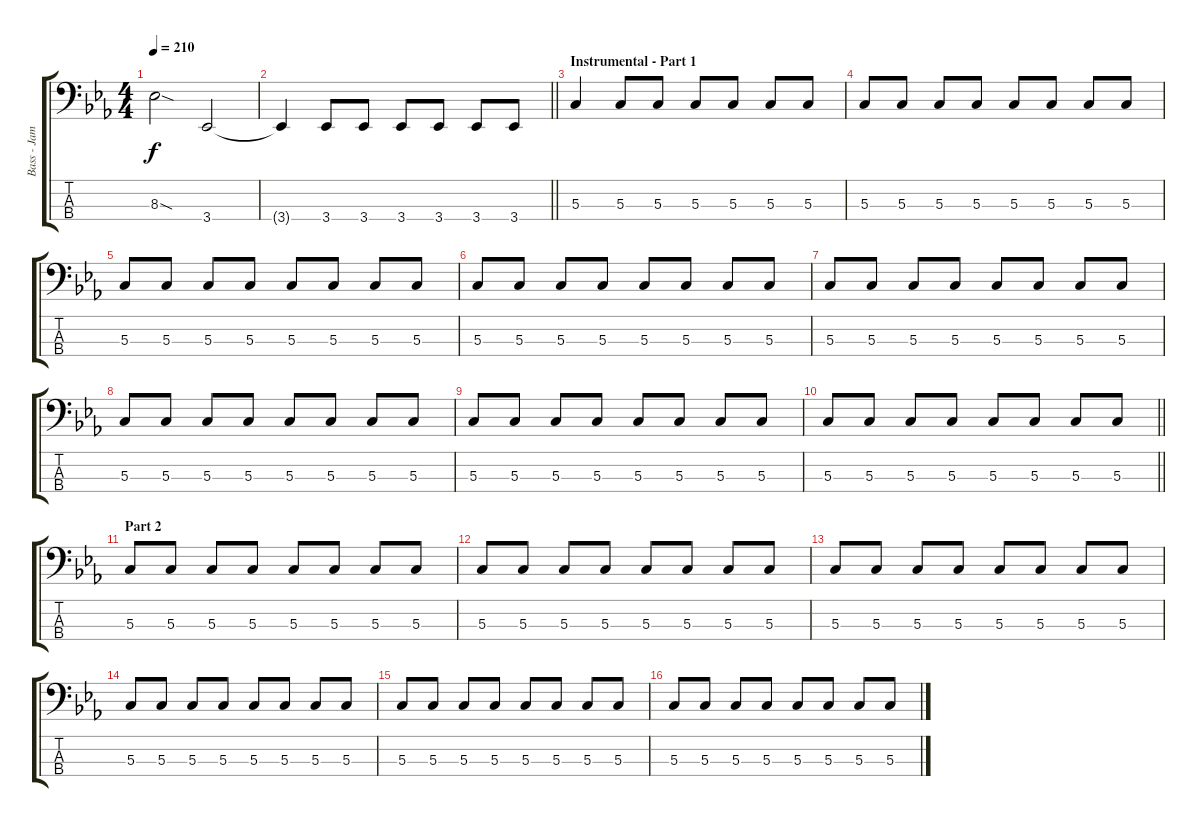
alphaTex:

\track ("Bass - James Johnston" "Bass - Jam") {instrument electricbassfinger}
\staff {score tabs}
\tuning (F2 C2 G1 C1) {hide}
\ts (4 4)
\tempo 210
\clef f4
\ks cminor
8.3{sod t}.2{dy f} 3.4.2 |
\barLineRight lightlight
3.4{t}.4 3.4.8 3.4.8 3.4.8 3.4.8 3.4.8 3.4.8 |
\section ("" "Instrumental - Part 1")
5.3.4{volume 13 instrument electricbasspick} 5.3.8 5.3.8 5.3.8 5.3.8 5.3.8 5.3.8 |
5.3.8 5.3.8 5.3.8 5.3.8 5.3.8 5.3.8 5.3.8 5.3.8 |
5.3.8 5.3.8 5.3.8 5.3.8 5.3.8 5.3.8 5.3.8 5.3.8 |
5.3.8 5.3.8 5.3.8 5.3.8 5.3.8 5.3.8 5.3.8 5.3.8 |
5.3.8 5.3.8 5.3.8 5.3.8 5.3.8 5.3.8 5.3.8 5.3.8 |
5.3.8 5.3.8 5.3.8 5.3.8 5.3.8 5.3.8 5.3.8 5.3.8 |
5.3.8 5.3.8 5.3.8 5.3.8 5.3.8 5.3.8 5.3.8 5.3.8 |
\barLineRight lightlight
5.3.8 5.3.8 5.3.8 5.3.8 5.3.8 5.3.8 5.3.8 5.3.8 |
\section ("" "Part 2")
5.3.8 5.3.8 5.3.8 5.3.8 5.3.8 5.3.8 5.3.8 5.3.8 |
5.3.8 5.3.8 5.3.8 5.3.8 5.3.8 5.3.8 5.3.8 5.3.8 |
5.3.8 5.3.8 5.3.8 5.3.8 5.3.8 5.3.8 5.3.8 5.3.8 |
5.3.8 5.3.8 5.3.8 5.3.8 5.3.8 5.3.8 5.3.8 5.3.8 |
5.3.8 5.3.8 5.3.8 5.3.8 5.3.8 5.3.8 5.3.8 5.3.8 |
5.3.8 5.3.8 5.3.8 5.3.8 5.3.8 5.3.8 5.3.8 5.3.8
